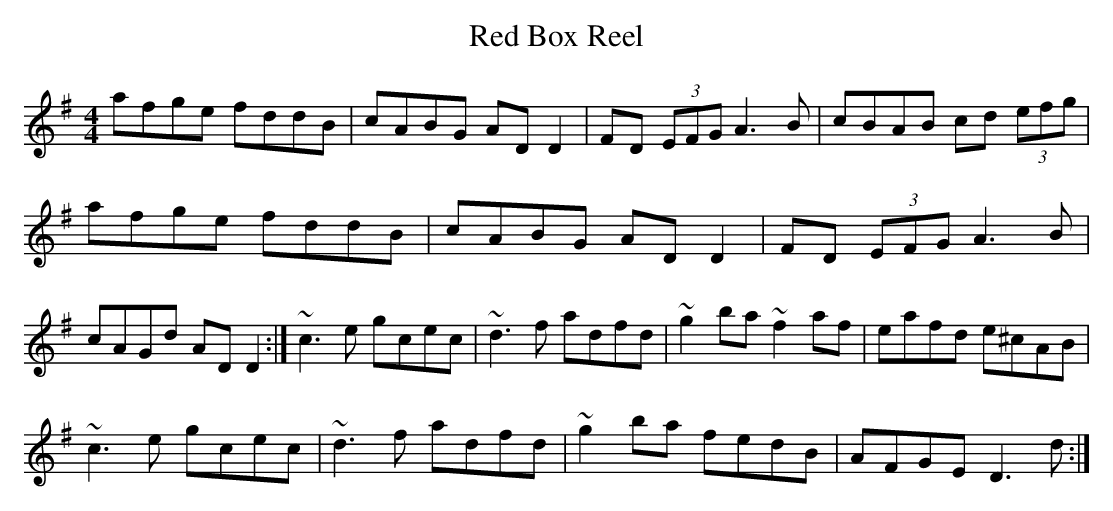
X:1
T:Red Box Reel
M:4/4
L:1/8
K:G
afge fddB | cABG ADD2 | FD (3EFG A3B | cBAB cd (3efg |
afge fddB | cABG ADD2 | FD (3EFG A3B | cAGd ADD2 :| \
~c3e gcec | ~d3f adfd | ~g2ba ~f2af | eafd e^cAB |
~c3e gcec | ~d3f adfd | ~g2ba fedB | AFGE D3d :| \
